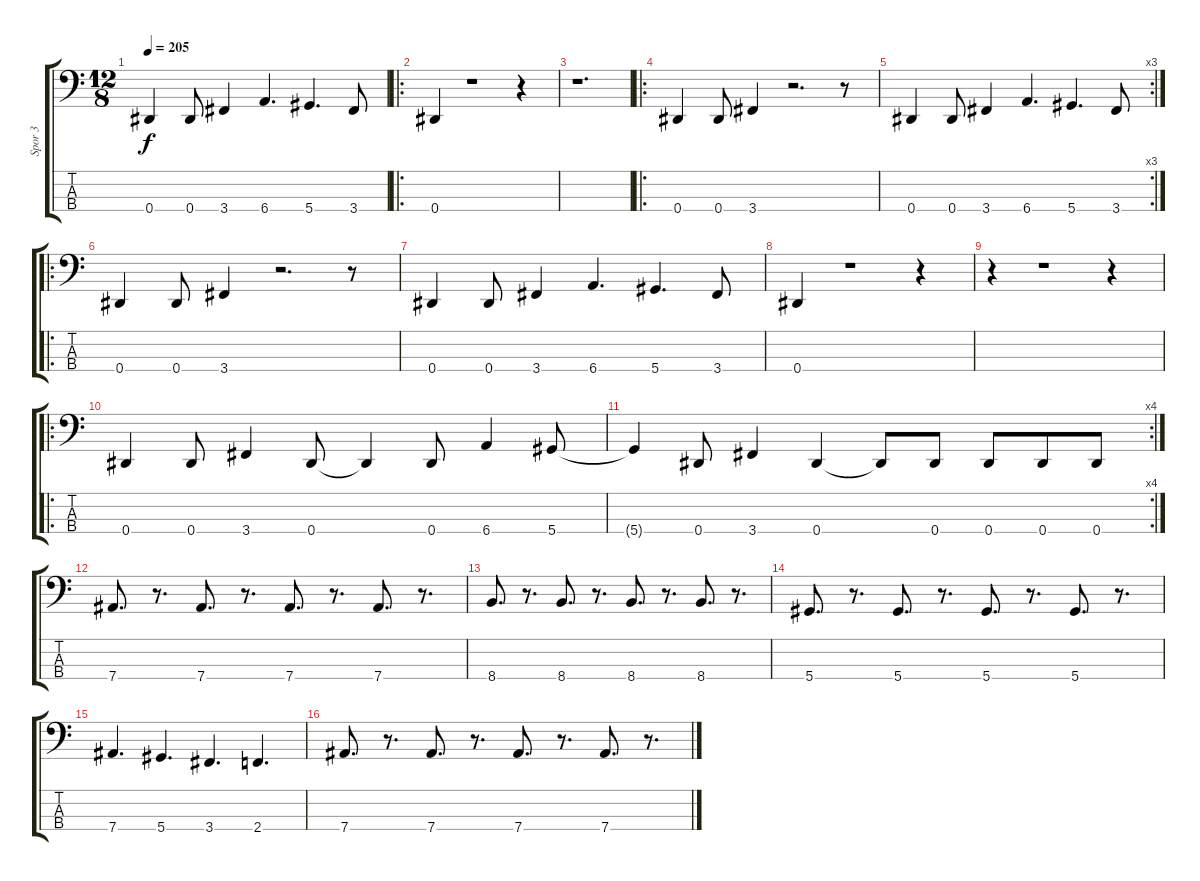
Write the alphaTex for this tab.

\track ("Spor 3" "Spor 3") {instrument slapbass1}
\staff {score tabs}
\tuning (Gb2 Db2 Ab1 Eb1) {hide}
\ts (12 8)
\tempo 205
\clef f4
\ks c
0.4.4{dy f} 0.4.8 3.4.4 6.4.4{d} 5.4.4{d} 3.4.8 |
\ro
0.4.4 r.1 r.4 |
r.1{d} |
\ro
0.4.4 0.4.8 3.4.4 r.2{d} r.8 |
\rc 3
0.4.4 0.4.8 3.4.4 6.4.4{d} 5.4.4{d} 3.4.8 |
\ro
0.4.4 0.4.8 3.4.4 r.2{d} r.8 |
0.4.4 0.4.8 3.4.4 6.4.4{d} 5.4.4{d} 3.4.8 |
0.4.4 r.1 r.4 |
r.4 r.1 r.4 |
\ro
0.4.4 0.4.8 3.4.4 0.4.8 0.4{t}.4 0.4.8 6.4.4 5.4.8 |
\rc 4
5.4{t}.4 0.4.8 3.4.4 0.4.4 0.4{t}.8 0.4.8 0.4.8 0.4.8 0.4.8 |
7.4.8{d} r.8{d} 7.4.8{d} r.8{d} 7.4.8{d} r.8{d} 7.4.8{d} r.8{d} |
8.4.8{d} r.8{d} 8.4.8{d} r.8{d} 8.4.8{d} r.8{d} 8.4.8{d} r.8{d} |
5.4.8{d} r.8{d} 5.4.8{d} r.8{d} 5.4.8{d} r.8{d} 5.4.8{d} r.8{d} |
7.4.4{d} 5.4.4{d} 3.4.4{d} 2.4.4{d} |
7.4.8{d} r.8{d} 7.4.8{d} r.8{d} 7.4.8{d} r.8{d} 7.4.8{d} r.8{d}
